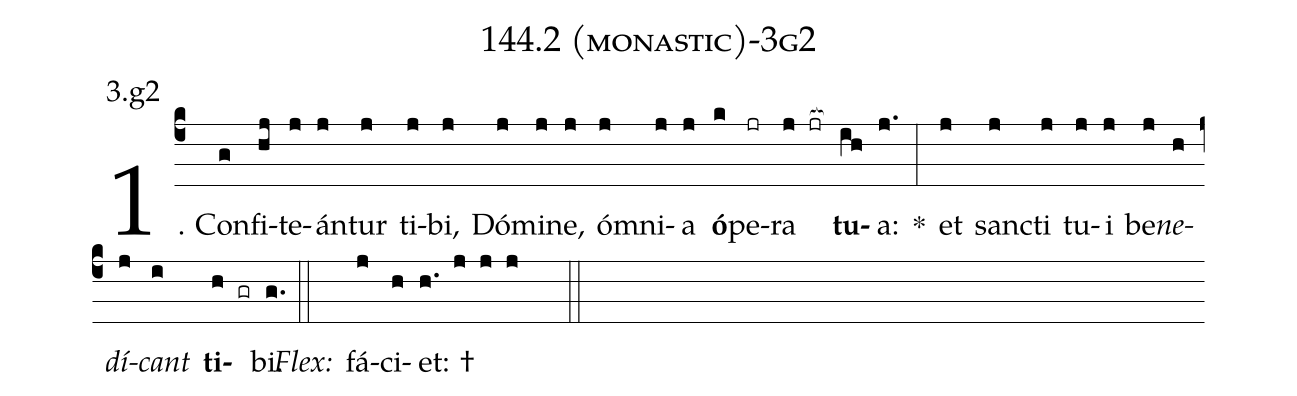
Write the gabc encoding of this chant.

name: 144.2 (monastic)-3g2;
annotation: 3.g2;
%%
(c4)1. Con(g)fi(hj)te(j)án(j)tur(j) ti(j)bi,(j) Dó(j)mi(j)ne,(j) óm(j)ni(j)a(j) <b>ó</b>(k)pe(jr)ra(j jr[ocb:1{]) <b>tu</b>(ih[ocb:0}])a:(j.) *(:) et(j) sanc(j)ti(j) tu(j)i(j) be(j)<i>ne</i>(h)<i>dí</i>(j)<i>cant</i>(i) <b>ti</b>(h gr)bi.(g.) (::)
<i>Flex:</i>()  fá(j)ci(h)et: †(h. j j j  ::)
